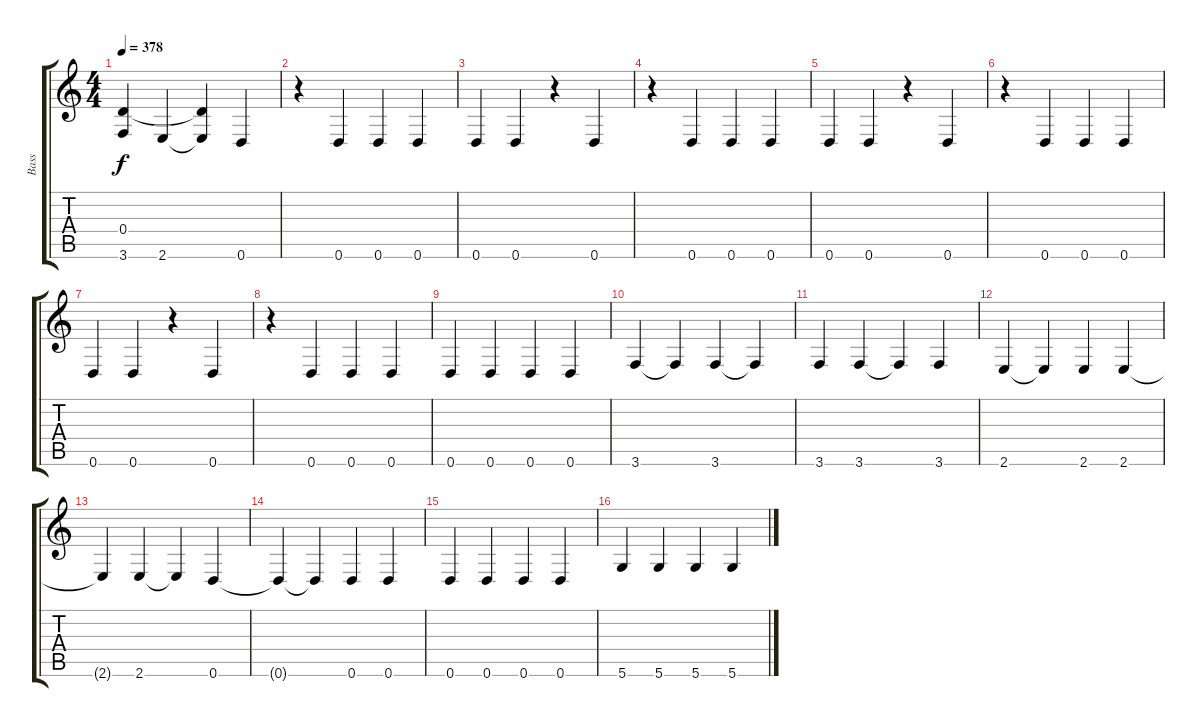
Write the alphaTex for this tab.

\track ("Bass" "Bass") {instrument electricbassfinger}
\staff {score tabs}
\tuning (E4 B3 G3 D3 A2 D2) {hide}
\ts (4 4)
\tempo 378
\clef g2
\ks c
(0.4{t} 3.6{t}).4{dy f} 2.6.4 (0.4{t} 2.6{t}).4 0.6.4 |
r.4 0.6.4 0.6.4 0.6.4 |
0.6.4 0.6.4 r.4 0.6.4 |
r.4 0.6.4 0.6.4 0.6.4 |
0.6.4 0.6.4 r.4 0.6.4 |
r.4 0.6.4 0.6.4 0.6.4 |
0.6.4 0.6.4 r.4 0.6.4 |
r.4 0.6.4 0.6.4 0.6.4 |
0.6.4 0.6.4 0.6.4 0.6.4 |
3.6.4 3.6{t}.4 3.6.4 3.6{t}.4 |
3.6.4 3.6.4 3.6{t}.4 3.6.4 |
2.6.4 2.6{t}.4 2.6.4 2.6.4 |
2.6{t}.4 2.6.4 2.6{t}.4 0.6.4 |
0.6{t}.4 0.6{t}.4 0.6.4 0.6.4 |
0.6.4 0.6.4 0.6.4 0.6.4 |
5.6.4 5.6.4 5.6.4 5.6.4
